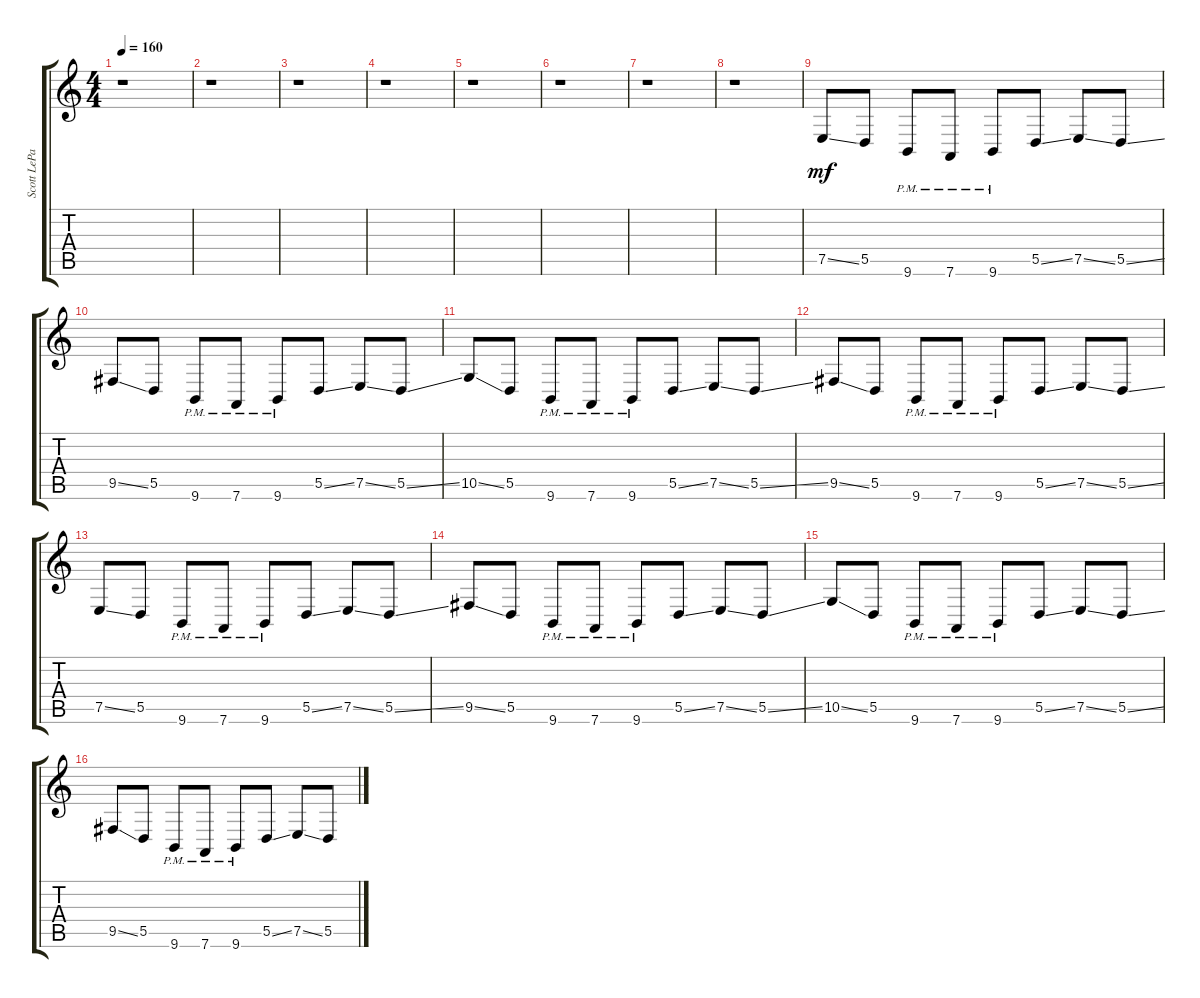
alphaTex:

\track ("Scott LePage Lead" "Scott LePa") {instrument acousticgrandpiano}
\staff {score tabs}
\tuning (E4 B3 G3 D3 A2 D2) {hide}
\ts (4 4)
\tempo 160
\clef g2
\ks c
r.1{dy mf} |
r.1 |
r.1 |
r.1 |
r.1 |
r.1 |
r.1 |
r.1 |
7.5{ss}.8 5.5.8 9.6{pm}.8 7.6{pm}.8 9.6{pm}.8 5.5{ss}.8 7.5{ss}.8 5.5{ss}.8 |
9.5{ss}.8 5.5.8 9.6{pm}.8 7.6{pm}.8 9.6{pm}.8 5.5{ss}.8 7.5{ss}.8 5.5{ss}.8 |
10.5{ss}.8 5.5.8 9.6{pm}.8 7.6{pm}.8 9.6{pm}.8 5.5{ss}.8 7.5{ss}.8 5.5{ss}.8 |
9.5{ss}.8 5.5.8 9.6{pm}.8 7.6{pm}.8 9.6{pm}.8 5.5{ss}.8 7.5{ss}.8 5.5{ss}.8 |
7.5{ss}.8 5.5.8 9.6{pm}.8 7.6{pm}.8 9.6{pm}.8 5.5{ss}.8 7.5{ss}.8 5.5{ss}.8 |
9.5{ss}.8 5.5.8 9.6{pm}.8 7.6{pm}.8 9.6{pm}.8 5.5{ss}.8 7.5{ss}.8 5.5{ss}.8 |
10.5{ss}.8 5.5.8 9.6{pm}.8 7.6{pm}.8 9.6{pm}.8 5.5{ss}.8 7.5{ss}.8 5.5{ss}.8 |
9.5{ss}.8 5.5.8 9.6{pm}.8 7.6{pm}.8 9.6{pm}.8 5.5{ss}.8 7.5{ss}.8 5.5.8
